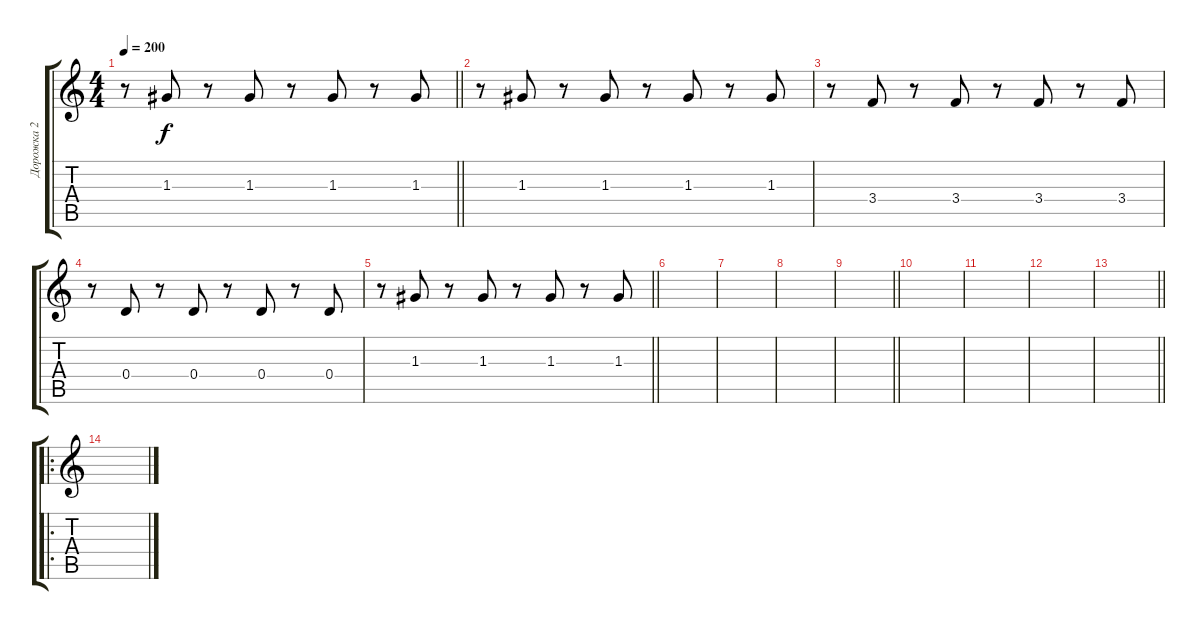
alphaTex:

\track ("Дорожка 2" "Дорожка 2") {instrument synthbass2}
\staff {score tabs}
\tuning (E4 B3 G3 D3 A2 E2) {hide}
\ts (4 4)
\tempo 200
\clef g2
\barLineRight lightlight
\ks c
r.8{dy f} 1.3.8 r.8 1.3.8 r.8 1.3.8 r.8 1.3.8 |
r.8 1.3.8 r.8 1.3.8 r.8 1.3.8 r.8 1.3.8 |
r.8 3.4.8 r.8 3.4.8 r.8 3.4.8 r.8 3.4.8 |
r.8 0.4.8 r.8 0.4.8 r.8 0.4.8 r.8 0.4.8 |
\barLineRight lightlight
r.8 1.3.8 r.8 1.3.8 r.8 1.3.8 r.8 1.3.8 |
|
|
|
\barLineRight lightlight
|
|
|
|
\barLineRight lightlight
|
\ro
